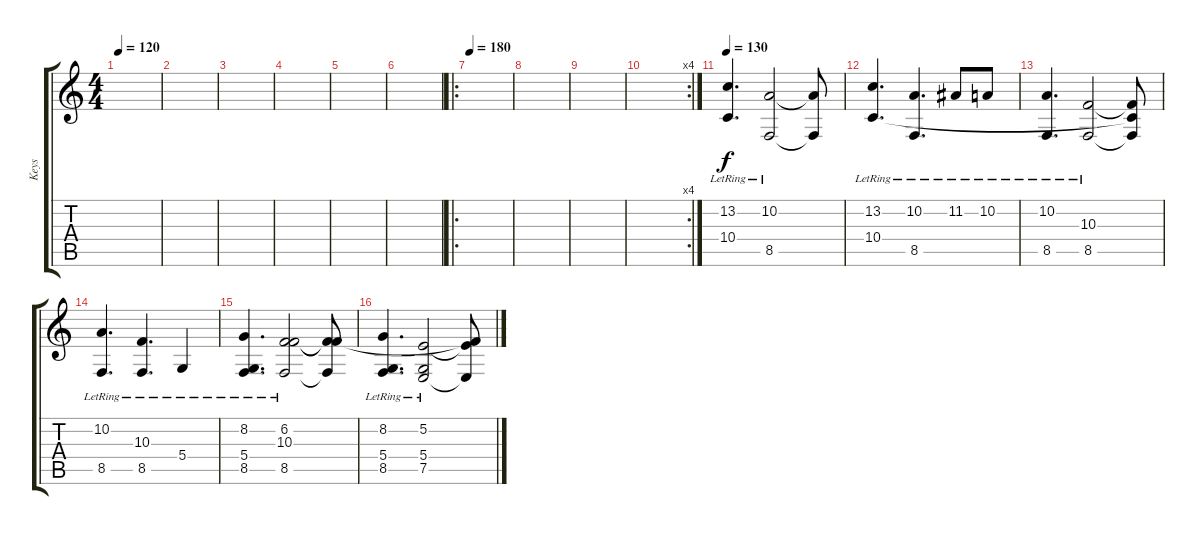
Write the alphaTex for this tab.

\track ("Keys" "Keys") {instrument acousticgrandpiano}
\staff {score tabs}
\tuning (E4 B3 G3 D3 A2 D2) {hide}
\ts (4 4)
\tempo 120
\clef g2
\ks c
|
|
|
|
|
|
\ro
\tempo 180
|
|
|
\rc 4
|
\tempo 130
(13.2{lr} 10.4{lr}).4{d} (10.2{lr} 8.5{lr}).2 (10.2{t} 8.5{t}).8 |
(13.2{lr} 10.4{lr}).4{d} (10.2{lr} 8.5{lr}).4{d} 11.2{lr}.8 10.2{lr}.8 |
(10.2{lr} 8.5{lr}).4{d} (10.3{lr} 8.5{lr}).2 (10.3{t} 10.4{t} 8.5{t}).8 |
(10.2{lr} 8.5{lr}).4{d} (10.3{lr} 8.5{lr}).4{d} 5.4{lr}.4 |
(8.2{lr} 5.4{lr} 8.5{lr}).4{d} (6.2 10.3 8.5{lr}).2 (6.2{t} 10.3{t} 8.5{t}).8 |
(8.2{lr} 5.4{lr} 8.5{lr}).4{d} (5.2{lr} 5.4{lr} 7.5{lr}).2 (5.2{t} 10.3{t} 7.5{t}).8
